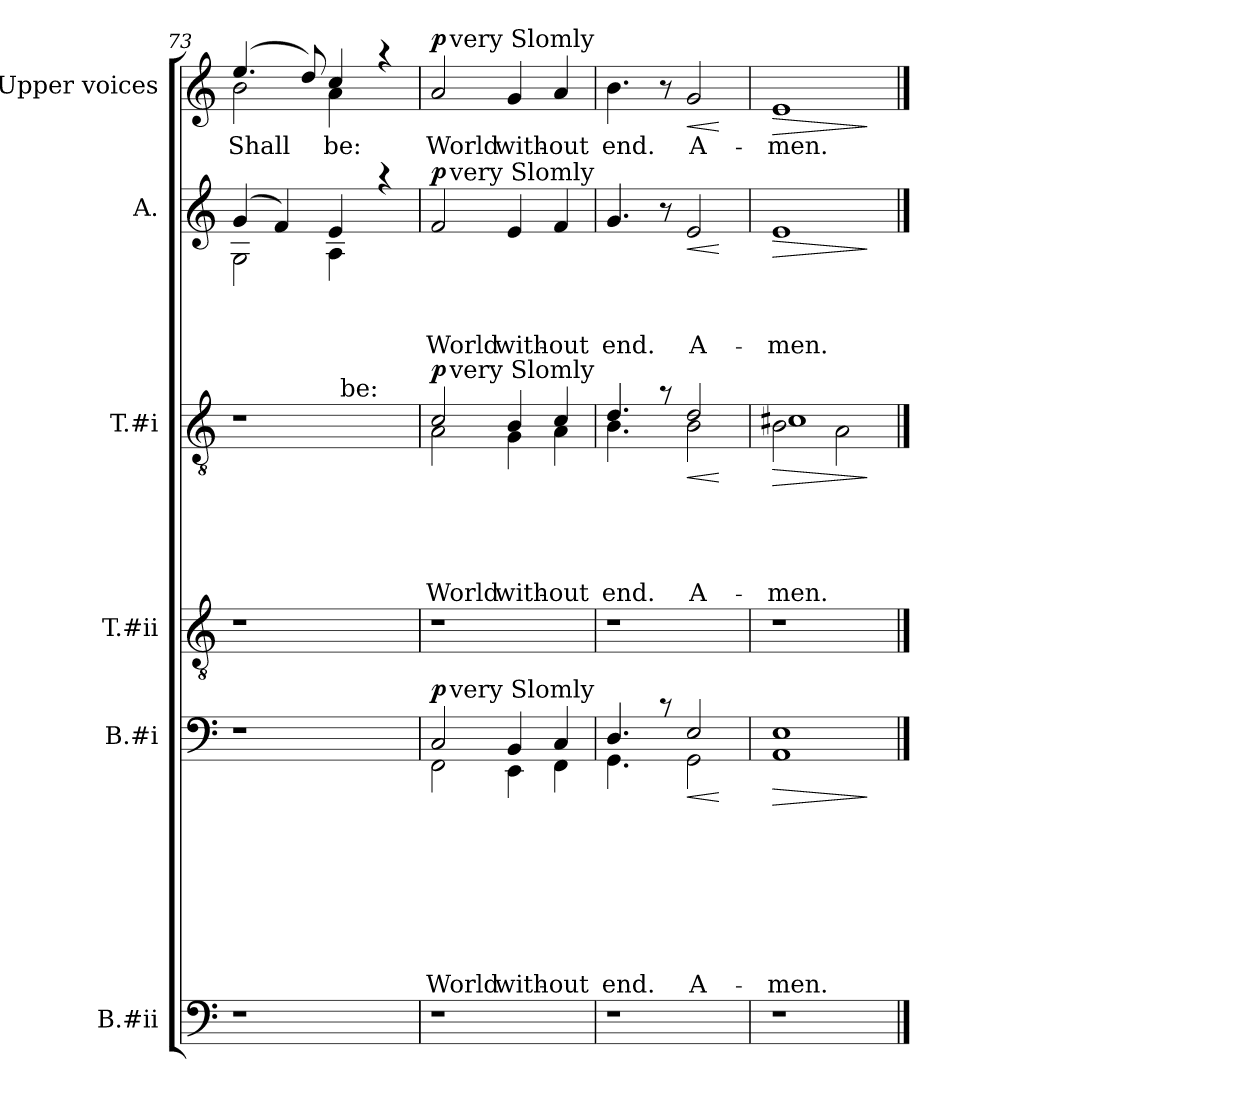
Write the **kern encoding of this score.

**kern	**kern	**text	**text	**text	**text	**text	**text	**text	**text	**dynam	**kern	**kern	**text	**text	**text	**text	**text	**dynam	**kern	**text	**text	**text	**dynam	**kern	**text	**dynam
*part6	*part5	*part5	*part5	*part5	*part5	*part5	*part5	*part5	*part5	*part5	*part4	*part3	*part3	*part3	*part3	*part3	*part3	*part3	*part2	*part2	*part2	*part2	*part2	*part1	*part1	*part1
*staff6	*staff5	*staff5	*staff5	*staff5	*staff5	*staff5	*staff5	*staff5	*staff5	*staff5	*staff4	*staff3	*staff3	*staff3	*staff3	*staff3	*staff3	*staff3	*staff2	*staff2	*staff2	*staff2	*staff2	*staff1	*staff1	*staff1
*I"B.#ii	*I"B.#i	*	*	*	*	*	*	*	*	*	*I"T.#ii	*I"T.#i	*	*	*	*	*	*	*I"A.	*	*	*	*	*I"Upper voices	*	*
*I'B.#ii	*I'B.#i	*	*	*	*	*	*	*	*	*	*I'T.#ii	*I'T.#i	*	*	*	*	*	*	*I'A.	*	*	*	*	*I'Upper voices	*	*
!!LO:LB:g=z
*clefF4	*clefF4	*	*	*	*	*	*	*	*	*	*clefGv2	*clefGv2	*	*	*	*	*	*	*clefG2	*	*	*	*	*clefG2	*	*
*k[]	*k[]	*	*	*	*	*	*	*	*	*	*k[]	*k[]	*	*	*	*	*	*	*k[]	*	*	*	*	*k[]	*	*
*C:	*C:	*	*	*	*	*	*	*	*	*	*C:	*C:	*	*	*	*	*	*	*C:	*	*	*	*	*C:	*	*
=73	=73	=73	=73	=73	=73	=73	=73	=73	=73	=73	=73	=73	=73	=73	=73	=73	=73	=73	=73	=73	=73	=73	=73	=73	=73	=73
*	*	*	*	*	*	*	*	*	*	*	*	*	*	*	*	*	*	*	*^	*	*	*	*	*	*	*
!	!	!	!	!	!	!	!	!	!	!	!	!	!	!	!	!	!	!	!	!	!	!	!	!	!LO:TX:a:t=2s	!	!
!	!	!	!	!	!	!	!	!	!	!	!	!LO:TX:a:t=Shall	!	!	!	!	!	!	!	!	!	!	!	!	!	!	!
!	!	!	!	!	!	!	!	!	!	!	!	!	!	!	!	!	!	!	!	!	!	!	!	!	!	!LO:LY:b	!
*	*	*	*	*	*	*	*	*	*	*	*	*^	*	*	*	*	*	*	*	*	*	*	*	*	*^	*	*
1r	1r	.	.	.	.	.	.	.	.	.	1r	1r	2ryy	.	.	.	.	.	.	(4g/	2G\	.	.	.	.	(4.ee/	2b\	Shall	.
.	.	.	.	.	.	.	.	.	.	.	.	.	.	.	.	.	.	.	.	4f/)	.	.	.	.	.	.	.	.	.
.	.	.	.	.	.	.	.	.	.	.	.	.	.	.	.	.	.	.	.	.	.	.	.	.	.	8dd/)	.	.	.
!	!	!	!	!	!	!	!	!	!	!	!	!	!	!	!	!	!	!	!	!	!	!	!	!	!	!	!	!LO:LY:b	!
.	.	.	.	.	.	.	.	.	.	.	.	.	32ryy	.	.	.	.	.	.	4e/	4A\	.	.	.	.	4cc/	4a\	be:	.
!	!	!	!	!	!	!	!	!	!	!	!	!	!LO:TX:a:t=be&colon;	!	!	!	!	!	!	!	!	!	!	!	!	!	!	!	!
.	.	.	.	.	.	.	.	.	.	.	.	.	4...ryy	.	.	.	.	.	.	.	.	.	.	.	.	.	.	.	.
.	.	.	.	.	.	.	.	.	.	.	.	.	.	.	.	.	.	.	.	4raa	4ryy	.	.	.	.	4raa	4ryy	.	.
=74	=74	=74	=74	=74	=74	=74	=74	=74	=74	=74	=74	=74	=74	=74	=74	=74	=74	=74	=74	=74	=74	=74	=74	=74	=74	=74	=74	=74	=74
!	!	!	!	!	!	!	!	!	!LO:LY:b	!LO:DY:a	!	!	!	!	!	!	!	!LO:LY:b	!LO:DY:a	!	!	!	!	!LO:LY:b	!LO:DY:a	!	!	!LO:LY:b	!LO:DY:a
*	*^	*	*	*	*	*	*	*	*	*	*	*	*^	*	*	*	*	*	*	*	*	*	*	*	*	*	*	*	*
*	*	*^	*	*	*	*	*	*	*	*	*	*	*	*	*	*	*	*	*	*	*	*	*	*	*	*	*	*	*	*	*
1r	2C/	2FF\	16ryy	.	.	.	.	.	.	.	World	p	1r	2c/	2A\	16ryy	.	.	.	.	World	p	2f/	16ryy	.	.	World	p	2a/	16ryy	World	p
!	!	!	!	!	!	!	!	!	!	!	!	!	!	!	!	!	!	!	!	!	!	!	!	!	!	!	!	!	!	!LO:TX:a:t=very Slomly	!	!
!	!	!	!	!	!	!	!	!	!	!	!	!	!	!	!	!	!	!	!	!	!	!	!	!LO:TX:a:t=very Slomly	!	!	!	!	!	!	!	!
!	!	!	!	!	!	!	!	!	!	!	!	!	!	!	!	!LO:TX:a:t=very Slomly	!	!	!	!	!	!	!	!	!	!	!	!	!	!	!	!
!	!	!	!LO:TX:a:t=very Slomly	!	!	!	!	!	!	!	!	!	!	!	!	!	!	!	!	!	!	!	!	!	!	!	!	!	!	!	!	!
.	.	.	2...ryy	.	.	.	.	.	.	.	.	.	.	.	.	2...ryy	.	.	.	.	.	.	.	2...ryy	.	.	.	.	.	2...ryy	.	.
!	!	!	!	!	!	!	!	!	!	!	!LO:LY:b	!	!	!	!	!	!	!	!	!	!LO:LY:b	!	!	!	!	!	!LO:LY:b	!	!	!	!LO:LY:b	!
.	4BB/	4EE\	.	.	.	.	.	.	.	.	with-	.	.	4B/	4G\	.	.	.	.	.	with-	.	4e/	.	.	.	with-	.	4g/	.	with-	.
!	!	!	!	!	!	!	!	!	!	!	!LO:LY:b	!	!	!	!	!	!	!	!	!	!LO:LY:b	!	!	!	!	!	!LO:LY:b	!	!	!	!LO:LY:b	!
.	4C/	4FF\	.	.	.	.	.	.	.	.	-out	.	.	4c/	4A\	.	.	.	.	.	-out	.	4f/	.	.	.	-out	.	4a/	.	-out	.
=75	=75	=75	=75	=75	=75	=75	=75	=75	=75	=75	=75	=75	=75	=75	=75	=75	=75	=75	=75	=75	=75	=75	=75	=75	=75	=75	=75	=75	=75	=75	=75	=75
!	!	!	!	!	!	!	!	!	!	!	!LO:LY:b	!	!	!	!	!	!	!	!	!	!LO:LY:b	!	!	!	!	!	!LO:LY:b	!	!	!	!LO:LY:b	!
*	*	*	*	*	*	*	*	*	*	*	*	*	*	*	*v	*v	*	*	*	*	*	*	*	*	*	*	*	*	*v	*v	*	*
*	*	*v	*v	*	*	*	*	*	*	*	*	*	*	*	*	*	*	*	*	*	*	*v	*v	*	*	*	*	*	*	*
1r	4.D/	4.GG\	.	.	.	.	.	.	.	end.	.	1r	4.d/	4.B\	.	.	.	.	end.	.	4.g/	.	.	end.	.	4.b\	end.	.
.	8rc	8ryy	.	.	.	.	.	.	.	.	.	.	8ra	8ryy	.	.	.	.	.	.	8r	.	.	.	.	8r	.	.
!	!	!	!	!	!	!	!	!	!	!LO:LY:b	!LO:HP:b	!	!	!	!	!	!	!	!LO:LY:b	!LO:HP:b	!	!	!	!LO:LY:b	!LO:HP:b	!	!LO:LY:b	!LO:HP:b
.	2E/	2GG\	.	.	.	.	.	.	.	A-	<	.	2d/	2B\	.	.	.	.	A-	<	2e/	.	.	A-	<	2g/	A-	<
*	*v	*v	*	*	*	*	*	*	*	*	*	*	*v	*v	*	*	*	*	*	*	*	*	*	*	*	*	*	*
.	.	.	.	.	.	.	.	.	.	[	.	.	.	.	.	.	.	[	.	.	.	.	[	.	.	[
=76	=76	=76	=76	=76	=76	=76	=76	=76	=76	=76	=76	=76	=76	=76	=76	=76	=76	=76	=76	=76	=76	=76	=76	=76	=76	=76
!	!	!	!	!	!	!	!	!	!LO:LY:b	!LO:HP:b	!	!	!	!	!	!	!LO:LY:b	!LO:HP:b	!	!	!	!LO:LY:b	!LO:HP:b	!	!LO:LY:b	!LO:HP:b
*	*	*	*	*	*	*	*	*	*	*	*	*^	*	*	*	*	*	*	*	*	*	*	*	*	*	*
1r	1AA 1E	.	.	.	.	.	.	.	-men.	>	1r	2B\	1c#X	.	.	.	.	-men.	>	1e	.	.	-men.	>	1e	-men.	>
.	.	.	.	.	.	.	.	.	.	.	.	2A\	.	.	.	.	.	.	.	.	.	.	.	.	.	.	.
*	*	*	*	*	*	*	*	*	*	*	*	*v	*v	*	*	*	*	*	*	*	*	*	*	*	*	*	*
.	.	.	.	.	.	.	.	.	.	]	.	.	.	.	.	.	.	]	.	.	.	.	]	.	.	]
==	==	==	==	==	==	==	==	==	==	==	==	==	==	==	==	==	==	==	==	==	==	==	==	==	==	==
*-	*-	*-	*-	*-	*-	*-	*-	*-	*-	*-	*-	*-	*-	*-	*-	*-	*-	*-	*-	*-	*-	*-	*-	*-	*-	*-
